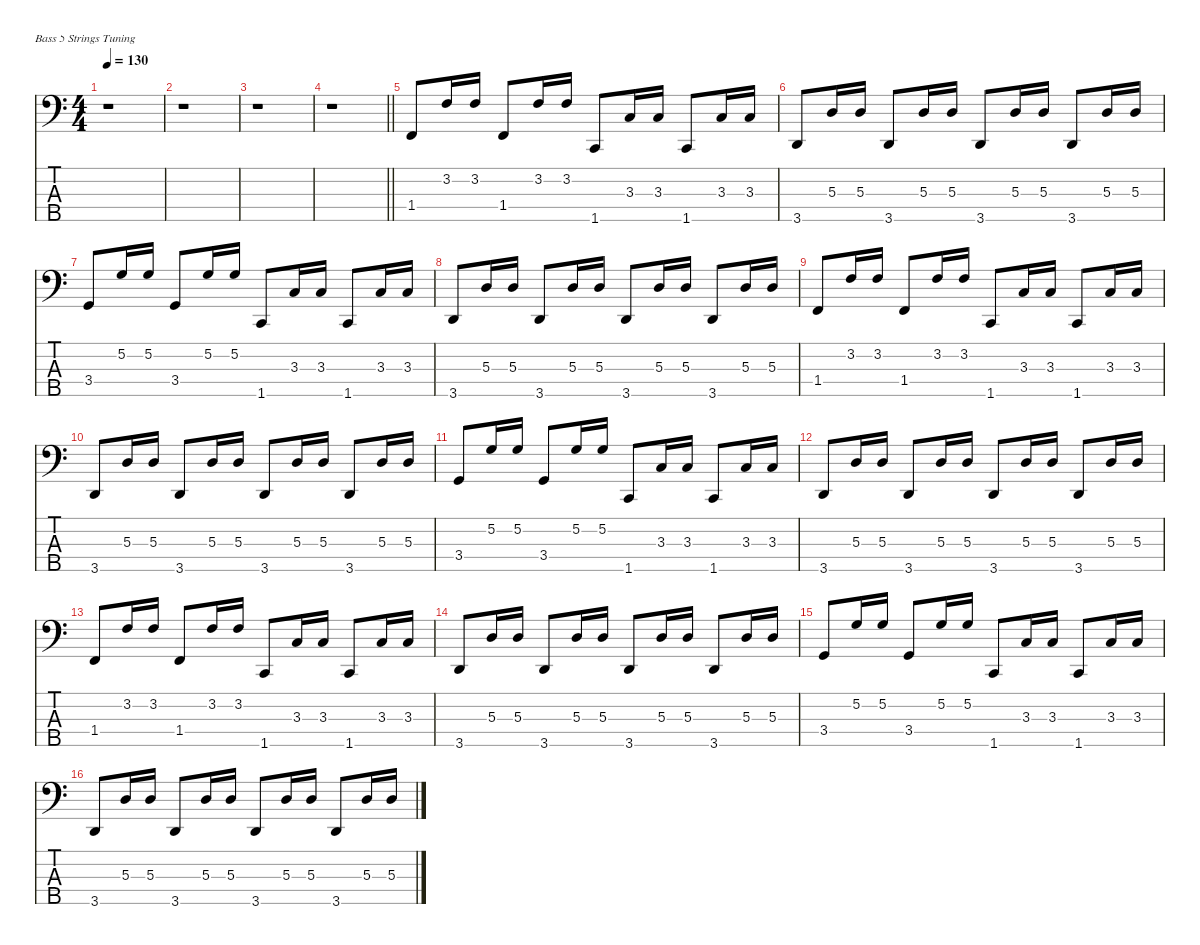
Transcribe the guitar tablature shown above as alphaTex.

\defaultSystemsLayout 4
\hideDynamics
\bracketExtendMode nobrackets
\singleTrackTrackNamePolicy hidden
\multiTrackTrackNamePolicy hidden
\otherSystemsTrackNameOrientation horizontal
\track ("Synth bass" "synth.bs.") {defaultSystemsLayout 4 instrument synthbass1}
\staff {score tabs}
\tuning (G2 D2 A1 E1 B0)
\ts (4 4)
\tempo 130
\clef f4
\ks c
r.1{dy f beam Down} |
r.1{beam Down} |
r.1{beam Down} |
\barLineRight lightlight
r.1{beam Down} |
1.4.8{beam Up} 3.2.16{beam Up} 3.2.16{beam Up} 1.4.8{beam Up} 3.2.16{beam Up} 3.2.16{beam Up} 1.5.8{beam Up} 3.3.16{beam Up} 3.3.16{beam Up} 1.5.8{beam Up} 3.3.16{beam Up} 3.3.16{beam Up} |
3.5.8{beam Up} 5.3.16{beam Up} 5.3.16{beam Up} 3.5.8{beam Up} 5.3.16{beam Up} 5.3.16{beam Up} 3.5.8{beam Up} 5.3.16{beam Up} 5.3.16{beam Up} 3.5.8{beam Up} 5.3.16{beam Up} 5.3.16{beam Up} |
3.4.8{beam Up} 5.2.16{beam Up} 5.2.16{beam Up} 3.4.8{beam Up} 5.2.16{beam Up} 5.2.16{beam Up} 1.5.8{beam Up} 3.3.16{beam Up} 3.3.16{beam Up} 1.5.8{beam Up} 3.3.16{beam Up} 3.3.16{beam Up} |
3.5.8{beam Up} 5.3.16{beam Up} 5.3.16{beam Up} 3.5.8{beam Up} 5.3.16{beam Up} 5.3.16{beam Up} 3.5.8{beam Up} 5.3.16{beam Up} 5.3.16{beam Up} 3.5.8{beam Up} 5.3.16{beam Up} 5.3.16{beam Up} |
1.4.8{beam Up} 3.2.16{beam Up} 3.2.16{beam Up} 1.4.8{beam Up} 3.2.16{beam Up} 3.2.16{beam Up} 1.5.8{beam Up} 3.3.16{beam Up} 3.3.16{beam Up} 1.5.8{beam Up} 3.3.16{beam Up} 3.3.16{beam Up} |
3.5.8{beam Up} 5.3.16{beam Up} 5.3.16{beam Up} 3.5.8{beam Up} 5.3.16{beam Up} 5.3.16{beam Up} 3.5.8{beam Up} 5.3.16{beam Up} 5.3.16{beam Up} 3.5.8{beam Up} 5.3.16{beam Up} 5.3.16{beam Up} |
3.4.8{beam Up} 5.2.16{beam Up} 5.2.16{beam Up} 3.4.8{beam Up} 5.2.16{beam Up} 5.2.16{beam Up} 1.5.8{beam Up} 3.3.16{beam Up} 3.3.16{beam Up} 1.5.8{beam Up} 3.3.16{beam Up} 3.3.16{beam Up} |
3.5.8{beam Up} 5.3.16{beam Up} 5.3.16{beam Up} 3.5.8{beam Up} 5.3.16{beam Up} 5.3.16{beam Up} 3.5.8{beam Up} 5.3.16{beam Up} 5.3.16{beam Up} 3.5.8{beam Up} 5.3.16{beam Up} 5.3.16{beam Up} |
1.4.8{beam Up} 3.2.16{beam Up} 3.2.16{beam Up} 1.4.8{beam Up} 3.2.16{beam Up} 3.2.16{beam Up} 1.5.8{beam Up} 3.3.16{beam Up} 3.3.16{beam Up} 1.5.8{beam Up} 3.3.16{beam Up} 3.3.16{beam Up} |
3.5.8{beam Up} 5.3.16{beam Up} 5.3.16{beam Up} 3.5.8{beam Up} 5.3.16{beam Up} 5.3.16{beam Up} 3.5.8{beam Up} 5.3.16{beam Up} 5.3.16{beam Up} 3.5.8{beam Up} 5.3.16{beam Up} 5.3.16{beam Up} |
3.4.8{beam Up} 5.2.16{beam Up} 5.2.16{beam Up} 3.4.8{beam Up} 5.2.16{beam Up} 5.2.16{beam Up} 1.5.8{beam Up} 3.3.16{beam Up} 3.3.16{beam Up} 1.5.8{beam Up} 3.3.16{beam Up} 3.3.16{beam Up} |
3.5.8{beam Up} 5.3.16{beam Up} 5.3.16{beam Up} 3.5.8{beam Up} 5.3.16{beam Up} 5.3.16{beam Up} 3.5.8{beam Up} 5.3.16{beam Up} 5.3.16{beam Up} 3.5.8{beam Up} 5.3.16{beam Up} 5.3.16{beam Up}
